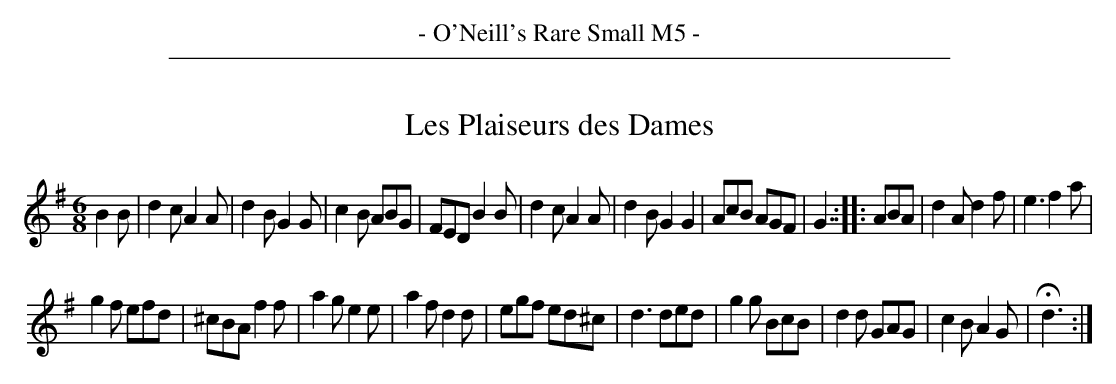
X:1
T: Les Plaiseurs des Dames
M: 6/8
L: 1/8
K: G
B2B |\
d2c A2A | d2B G2G | c2B ABG | FED B2B |\
d2c A2A | d2B G2G2 | AcB AGF | G3 ::\
ABA | d2A d2f | e3 f2a |
g2f efd | ^cBA f2f |\
a2g e2e | a2f d2d | egf ed^c | d3 ded |\
g2g BcB | d2d GAG | c2B A2G | Hd3 :|
